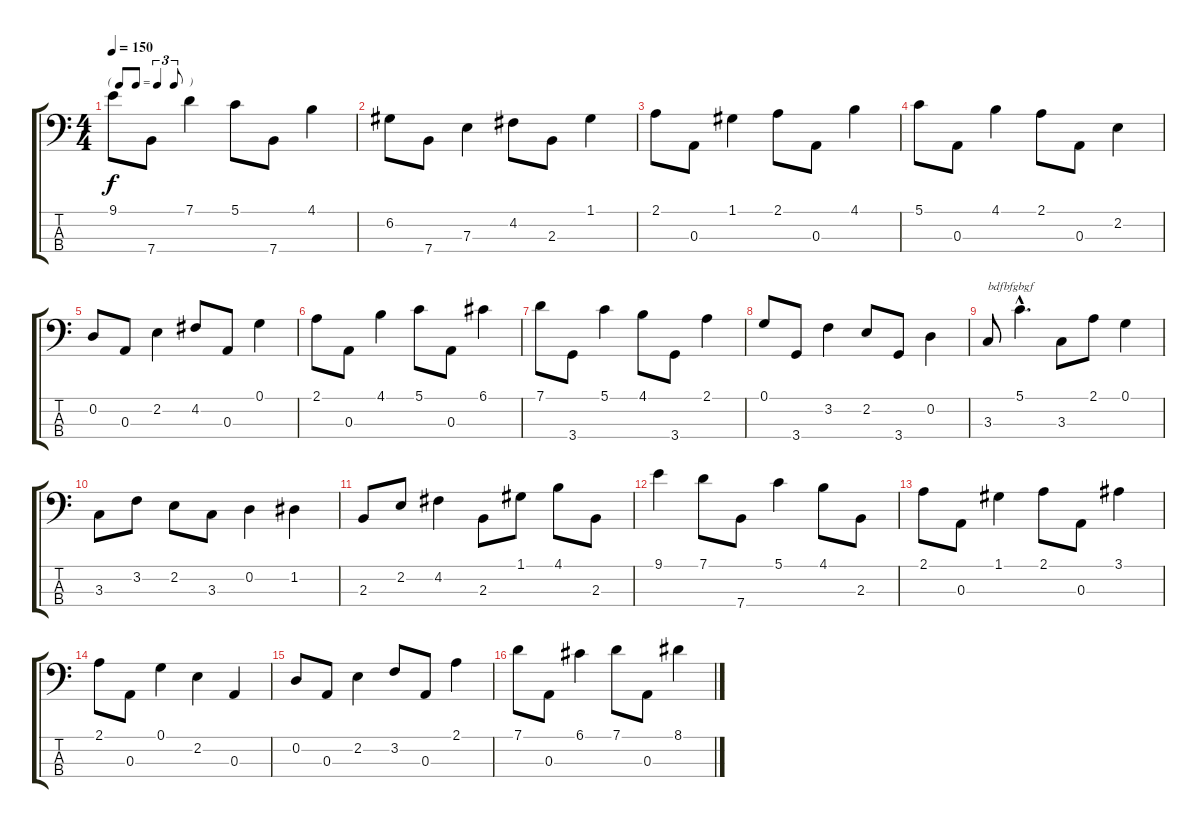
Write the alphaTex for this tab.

\track "" {instrument acousticbass}
\staff {score tabs}
\tuning (G2 D2 A1 E1) {hide}
\ts (4 4)
\tf triplet8th
\tempo 150
\clef f4
\ks c
9.1.8{dy f} 7.4.8 7.1.4 5.1.8 7.4.8 4.1.4 |
6.2.8 7.4.8 7.3.4 4.2.8 2.3.8 1.1.4 |
2.1.8 0.3.8 1.1.4 2.1.8 0.3.8 4.1.4 |
5.1.8 0.3.8 4.1.4 2.1.8 0.3.8 2.2.4 |
0.2.8 0.3.8 2.2.4 4.2.8 0.3.8 0.1.4 |
2.1.8 0.3.8 4.1.4 5.1.8 0.3.8 6.1.4 |
7.1.8 3.4.8 5.1.4 4.1.8 3.4.8 2.1.4 |
0.1.8 3.4.8 3.2.4 2.2.8 3.4.8 0.2.4 |
3.3.8{txt "bdfbfgbgf"} 5.1{hac}.4{d} 3.3.8 2.1.8 0.1.4 |
3.3.8 3.2.8 2.2.8 3.3.8 0.2.4 1.2.4 |
2.3.8 2.2.8 4.2.4 2.3.8 1.1.8 4.1.8 2.3.8 |
9.1.4 7.1.8 7.4.8 5.1.4 4.1.8 2.3.8 |
2.1.8 0.3.8 1.1.4 2.1.8 0.3.8 3.1.4 |
2.1.8 0.3.8 0.1.4 2.2.4 0.3.4 |
0.2.8 0.3.8 2.2.4 3.2.8 0.3.8 2.1.4 |
7.1.8 0.3.8 6.1.4 7.1.8 0.3.8 8.1.4
